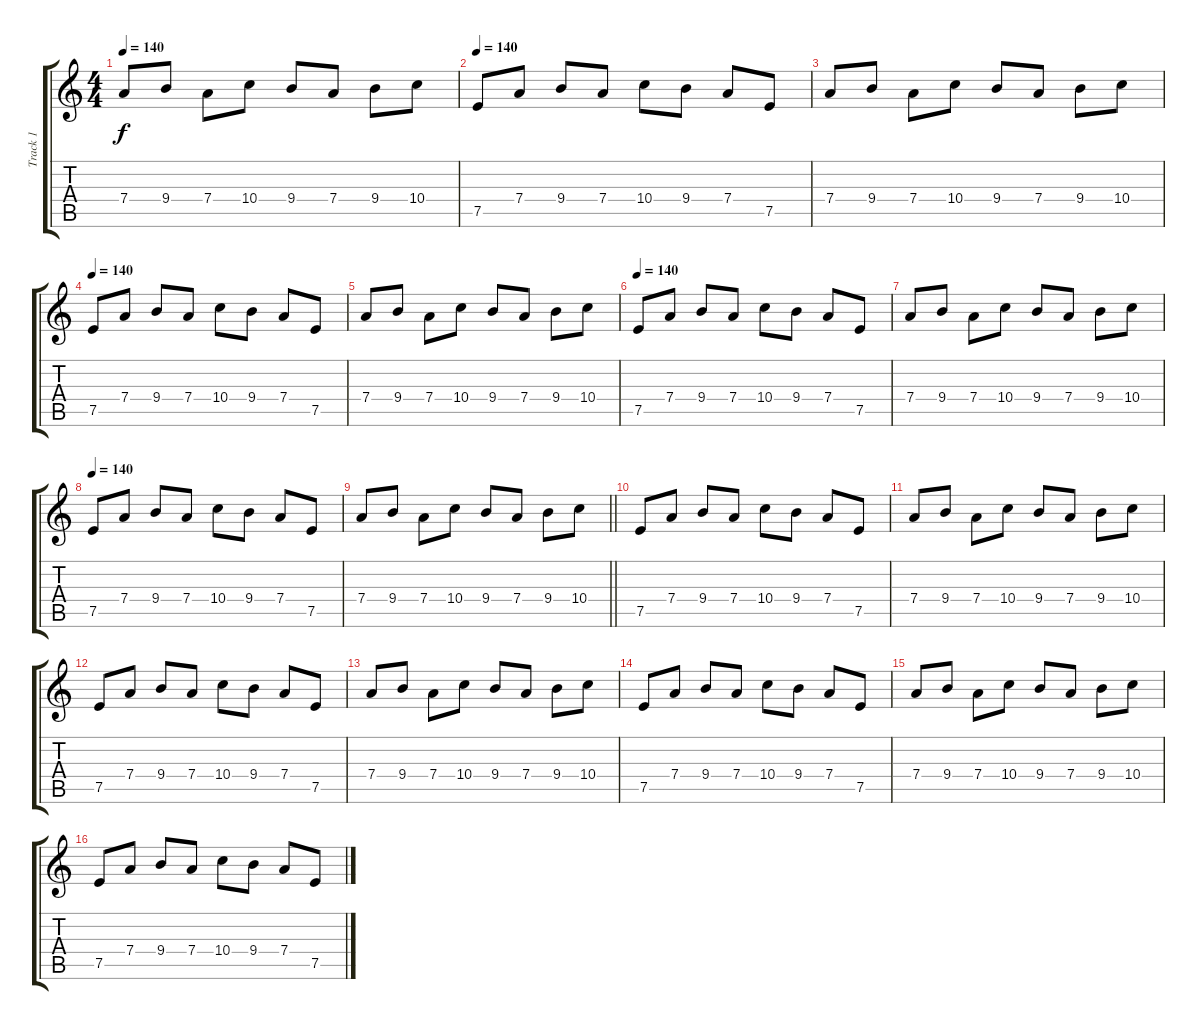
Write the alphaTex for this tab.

\track ("Track 1" "Track 1") {instrument distortionguitar}
\staff {score tabs}
\tuning (E4 B3 G3 D3 A2 E2) {hide}
\ts (4 4)
\tempo 140
\clef g2
\ks c
7.4.8{dy f} 9.4.8 7.4.8 10.4.8 9.4.8 7.4.8 9.4.8 10.4.8 |
\tempo 140
7.5.8 7.4.8 9.4.8 7.4.8 10.4.8 9.4.8 7.4.8 7.5.8 |
7.4.8 9.4.8 7.4.8 10.4.8 9.4.8 7.4.8 9.4.8 10.4.8 |
\tempo 140
7.5.8 7.4.8 9.4.8 7.4.8 10.4.8 9.4.8 7.4.8 7.5.8 |
7.4.8 9.4.8 7.4.8 10.4.8 9.4.8 7.4.8 9.4.8 10.4.8 |
\tempo 140
7.5.8 7.4.8 9.4.8 7.4.8 10.4.8 9.4.8 7.4.8 7.5.8 |
7.4.8 9.4.8 7.4.8 10.4.8 9.4.8 7.4.8 9.4.8 10.4.8 |
\tempo 140
7.5.8 7.4.8 9.4.8 7.4.8 10.4.8 9.4.8 7.4.8 7.5.8 |
\barLineRight lightlight
7.4.8 9.4.8 7.4.8 10.4.8 9.4.8 7.4.8 9.4.8 10.4.8 |
\section ("" "")
7.5.8 7.4.8 9.4.8 7.4.8 10.4.8 9.4.8 7.4.8 7.5.8 |
7.4.8 9.4.8 7.4.8 10.4.8 9.4.8 7.4.8 9.4.8 10.4.8 |
7.5.8 7.4.8 9.4.8 7.4.8 10.4.8 9.4.8 7.4.8 7.5.8 |
7.4.8 9.4.8 7.4.8 10.4.8 9.4.8 7.4.8 9.4.8 10.4.8 |
7.5.8 7.4.8 9.4.8 7.4.8 10.4.8 9.4.8 7.4.8 7.5.8 |
7.4.8 9.4.8 7.4.8 10.4.8 9.4.8 7.4.8 9.4.8 10.4.8 |
7.5.8 7.4.8 9.4.8 7.4.8 10.4.8 9.4.8 7.4.8 7.5.8
